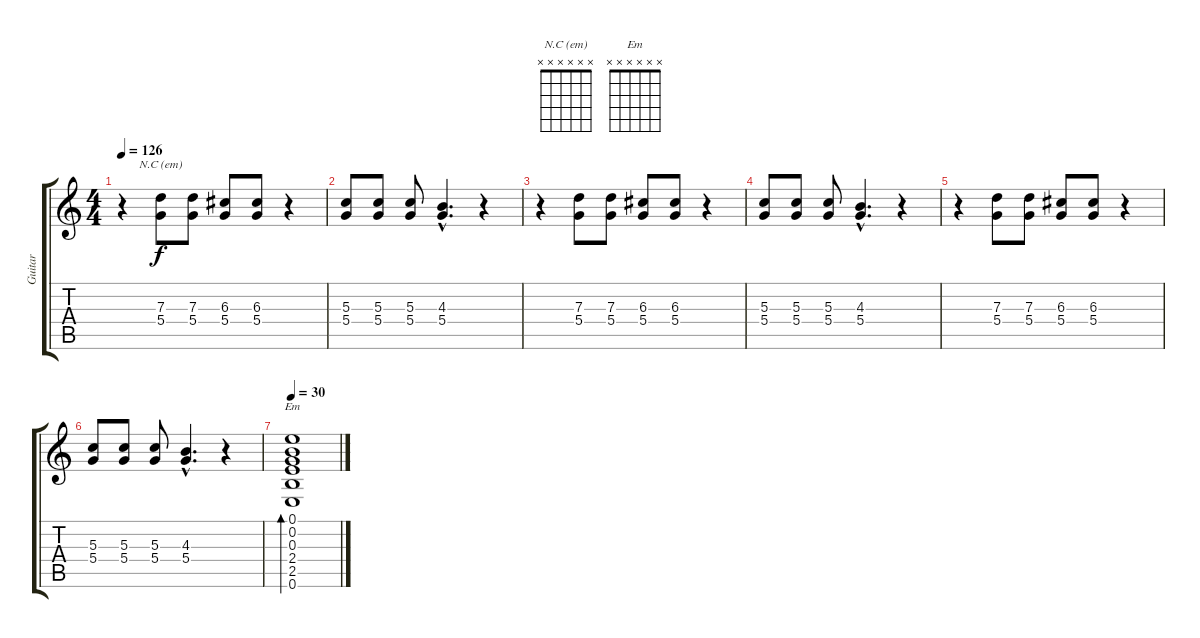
\track ("Guitar" "Guitar") {instrument electricguitarclean}
\staff {score tabs}
\tuning (E4 B3 G3 D3 A2 E2) {hide}
\chord ("N.C (em)" x x x x x x)
\chord ("Em" x x x x x x)
\ts (4 4)
\tempo 126
\clef g2
\ks c
r.4{dy f volume 16} (7.3 5.4).8{ch "N.C (em)"} (7.3 5.4).8 (6.3 5.4).8 (6.3 5.4).8 r.4 |
(5.3 5.4).8 (5.3 5.4).8 (5.3 5.4).8 (4.3{hac} 5.4{hac}).4{d} r.4 |
r.4 (7.3 5.4).8 (7.3 5.4).8 (6.3 5.4).8 (6.3 5.4).8 r.4 |
(5.3 5.4).8 (5.3 5.4).8 (5.3 5.4).8 (4.3{hac} 5.4{hac}).4{d} r.4 |
r.4 (7.3 5.4).8 (7.3 5.4).8 (6.3 5.4).8 (6.3 5.4).8 r.4 |
(5.3 5.4).8 (5.3 5.4).8 (5.3 5.4).8 (4.3{hac} 5.4{hac}).4{d} r.4 |
\tempo 30
(0.1 0.2 0.3 2.4 2.5 0.6).1{bd 120 ch "Em"}
